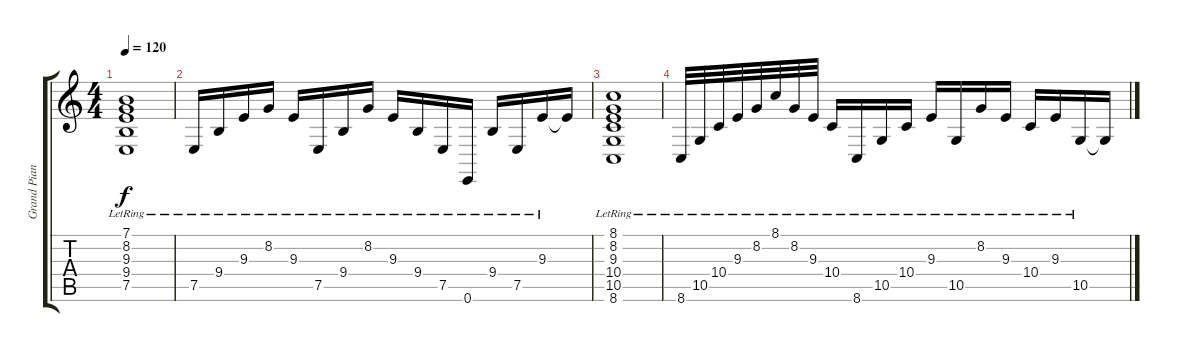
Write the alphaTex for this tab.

\track ("Grand Piano / Melody of Sadness" "Grand Pian") {instrument acousticgrandpiano}
\staff {score tabs}
\tuning (E4 B3 G3 D3 A2 E2) {hide}
\ts (4 4)
\tempo 120
\clef g2
\ks c
(7.1{lr} 8.2{lr} 9.3{lr} 9.4{lr} 7.5{lr}).1{dy f} |
7.5{lr}.16 9.4{lr}.16 9.3{lr}.16 8.2{lr}.16 9.3{lr}.16 7.5{lr}.16 9.4{lr}.16 8.2{lr}.16 9.3{lr}.16 9.4{lr}.16 7.5{lr}.16 0.6{lr}.16 9.4{lr}.16 7.5{lr}.16 9.3{lr}.16 9.3{t}.16 |
(8.1{lr} 8.2{lr} 9.3{lr} 10.4{lr} 10.5{lr} 8.6{lr}).1 |
8.6{lr}.32 10.5{lr}.32 10.4{lr}.32 9.3{lr}.32 8.2{lr}.32 8.1{lr}.32 8.2{lr}.32 9.3{lr}.32 10.4{lr}.16 8.6{lr}.16 10.5{lr}.16 10.4{lr}.16 9.3{lr}.16 10.5{lr}.16 8.2{lr}.16 9.3{lr}.16 10.4{lr}.16 9.3{lr}.16 10.5{lr}.16 10.5{t}.16
